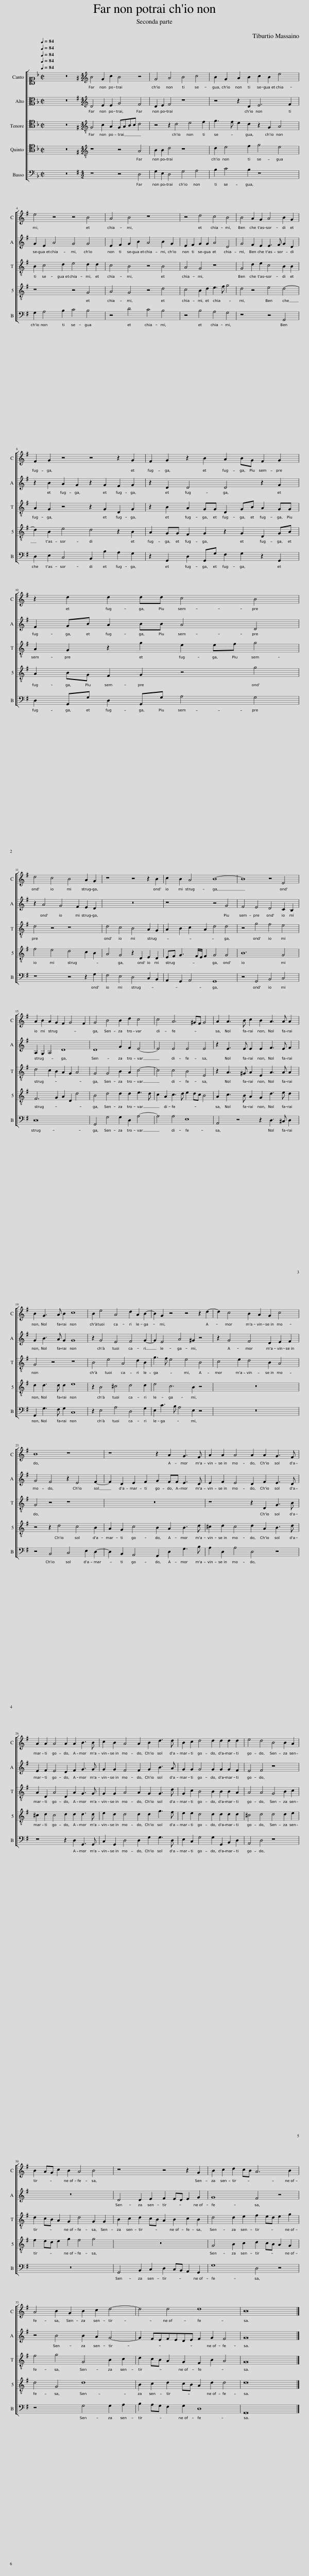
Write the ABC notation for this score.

X:1
%%score [ 1 2 [ 3 4 ] 5 ]
L:1/8
Q:1/4=84
M:2/2
I:linebreak $
K:F
V:1 alto1
V:2 alto
V:3 tenor
V:4 tenor
V:5 bass
V:1
 x8 | z16 |[K:G][M:4/2][K:treble] B4 G2 c2 B4 z4 | G4 A4 B4 c4 | B2 G2 A2 B2 c2 B2 e4 |$ %5
 e4 z4 z4 B4 | A4 B4 z8 | z4 d4 c4 B4 | B4 A2 G2 A4 B2 G2 |$ F2 G2 z4 z4 z2 G2 | %10
 F2 G2 z2 B2 A2 BG F2 G2 |$ z2 d2 d2 dd c4 B4 |$ d4 c4 B4 A2 G2 | z8 z4 z2 B2 | c2 B2 A4 B8- | %15
 B8 z4 E4 |$ A2 B2 A2 G2 F2 G4 F2 | G4 B4 B2 d2 c4 | c4 A6 ^GF G4 | A2 A3 B c2 B2 A3 A A2 |$ %20
 B2 G3 A B2 c8 | B2 e4 A4 d2 A2 B2- | B2 G2 z4 z4 z2 d2- | d2 c4 B2 A2 G2 c4 |$ B8 z8 | %25
 z8 z2 A2 G3 F | A2 A2 A4 A2 A2 G3 F |$ A2 A2 A4 A2 A2 B3 B | c2 B2 A4 A2 B2 d3 d | B2 c2 d4 d2 d2 d2 d2 | %30
 e4 d4 B4 B2 A2 |$ B2 AG c2 B2 A4 B4 | z8 z4 z2 G2 | B2 c2 d2 cB A6 B2 |$ A4 B2 G2 B2 c2 d4- | %35
 d4 d4 d8 | B16 |] %37
V:2
 x8 | z16 |[K:G][M:4/2][K:treble] D4 E2 E2 G4 F4 | D2 E2 F4 z8 | z4 z2 D2 E6 F2 |$ %5
 G2 E2 A4 G4 G4 | E2 F2 G2 B2 A4 B2 G2 | E2 F2 G2 G2 A4 D4 | G4 F2 E2 E3 F G2 D2 |$ z2 B2 A2 G2 z2 G2 F2 G2 | %10
 z2 D2 D4 D4 z2 G2 |$ F2 GB A2 BB A4 D4 |$ z2 A4 G4 F2 E2 D2 | z16 | z8 z4 G4 | %15
 F4 E4 D4 C2 B,2 |$ A,2 G,2 A,4 D8 | D8 G2 F2 E4- | E4 E4 E4 E4 | z2 E3 E E2 E2 F3 E F2 |$ %20
 G2 B3 A G2 G8 | z2 G4 E4 F4 G2- | G2 E4 A4 ^G2 z4 | z2 G4 F4 D2 E2 F2 |$ G4 F4 z2 E4 F2- | %25
 F2 D2 E2 F2 G2 FF E3 D | E2 F2 E4 D2 F2 E3 D |$ E2 F2 E4 D2 F2 G3 G | G2 G2 F4 F2 G2 B3 A | G2 G2 G4 G2 G2 G2 F2 | %30
 E4 F4 z8 |$ z16 | D4 D2 E2 F2 ED E2 G2 | G8 F4 z4 |$ z4 B4 B2 A2 G4- | %35
 G2 FEFEDE F2 G2 F4 | G16 |] %37
V:3
 x8 | z16 |[K:G][M:4/2][K:treble-8] G4 c2 A2 GABc d4 | z4 z2 d4 e4 f2 | g3 f e2 d2 z2 G2 A4 |$ %5
 B2 c4 d2 e4 d2 d2 | c4 B4 z4 B4 | A4 G4 z8 | G4 d2 e2 c4 B2 B2 |$ A2 G2 z4 z2 G2 D2 G2 | %10
 z2 B2 A2 GG D2 GB A2 GG |$ A2 G2 z2 g2 e2 ef g4 |$ d4 z4 z8 | d4 c4 B4 A2 G2 | A2 B2 c2 A2 d4 d4 | %15
 z4 g4 f4 e4 |$ d4 c2 B2 A2 G2 A4 | G4 G4 B2 A2 c4- | c4 c4 B4 E4 | z2 A3 ^G A2 E2 A3 A A2 |$ %20
 G4 z4 z8 | B4 e4 A4 d2 B2 | g3 f e4 e4 B4 | c4 e2 d4 B2 A4 |$ G4 z4 z8 | %25
 z16 | z8 z2 D2 G3 B |$ A2 D2 A4 D2 A2 G3 G | G2 G2 A4 A2 G2 G3 d | G2 c2 B4 B2 B2 B2 A2 | %30
 A4 A4 G4 B2 c2 |$ d2 cB A2 G2 d4 G2 G2 | B2 c2 d2 cB A2 B2 c2 B2 | d4 d2 e2 f2 ed e2 g2 |$ f4 g4 G4 B2 c2 | %35
 d2 cB A2 G2 F2 B2 A4 | G16 |] %37
V:4
 x8 | z16 |[K:G][M:4/2][K:treble-8] z8 z4 A4 | B2 B2 d4 z8 | d2 e4 f2 g4 e4 |$ %5
 z8 z4 G4 | A4 G4 z4 d4 | c4 B2 d2 e3 f g4 | d4 z4 e4 d4- |$ d2 B2 e4 d4 z2 B2 | %10
 A2 GG F2 G2 z2 G2 D2 GB |$ A2 BG F2 G2 z4 g4 |$ f4 e4 d4 c2 B2 | A4 G4 z2 D2 E2 D2 | EF G3 F/E/ F2 G4 G4 | %15
 B12 G4 |$ F6 G2 A2 D2 d4 | B4 d4 d2 d2 e3 d | c2 A2 c3 d e2 dc B4 | A2 c3 B A2 G2 d3 e d2 |$ %20
 d2 d3 d d2 e8 | z2 B4 ^c4 d4 d2 | e4 c6 B2 z4 | z16 |$ z4 z2 d4 c4 B2 | %25
 A2 G2 c4 B2 A2 B3 d | ^c2 d2 c4 d2 A2 B3 d |$ ^c2 d2 c4 d2 d2 d3 d | e2 d2 d4 d2 d2 g3 f | e2 e2 d4 d2 d2 d2 d2 | %30
 ^c4 d4 d4 d2 e2 |$ f2 ed e2 g2 f4 g4 | z16 | G4 B2 c2 d2 cB A2 G2 |$ d4 G4 d8 | %35
 B2 c2 d2 cB A2 d2 d4 | d16 |] %37
V:5
 x8 | z16 |[K:G][M:4/2] z8 z4 D,4 | G,2 E,2 D,4 G,4 A,4 | B,2 C4 B,2 z8 |$ %5
 G,2 A,4 B,2 C4 B,4 | z4 D4 C4 B,4 | z4 B,4 A,4 G,4 | z8 z4 G,,4 |$ D,2 E,2 C,4 B,,2 B,2 A,2 G,2 | %10
 z2 G,,2 D,2 G,,G, F,2 G,2 z2 G,,2 |$ D,2 G,,G, D,2 G,,G, A,4 G,4 |$ z8 z4 z2 G,2 | F,4 E,4 D,4 C,2 B,,2 | A,,2 G,,2 A,,4 G,,8 | %15
 z4 G,,4 B,,4 C,4 |$ D,16 | G,,4 G,4 G,2 D,2 A,4- | A,4 A,4 E,8 | A,,4 z4 z2 D,3 ^C, D,2 |$ %20
 G,,2 G,3 F, G,2 C,8 | z2 E,4 A,4 D,4 G,2 | E,2 C3 B, A,4 E,2 z4 | z16 |$ z4 B,,4 C,4 E,2 D,2- | %25
 D,2 B,,2 A,,4 G,,2 D,2 G,3 B, | A,2 D,2 A,4 D,4 z4 |$ z8 z2 D,2 G,,3 G,, | C,2 G,,2 D,4 D,2 G,2 G,3 D, | E,2 C,2 G,4 G,2 G,,2 B,,2 D,2 | %30
 A,,4 D,4 z8 |$ z16 | G,,4 B,,2 C,2 D,2 C,B,, A,,2 G,,2 | G,8 D,4 z4 |$ z8 G,4 G,2 A,2 | %35
 B,2 A,G, F,2 G,2 D,8 | G,,16 |] %37
